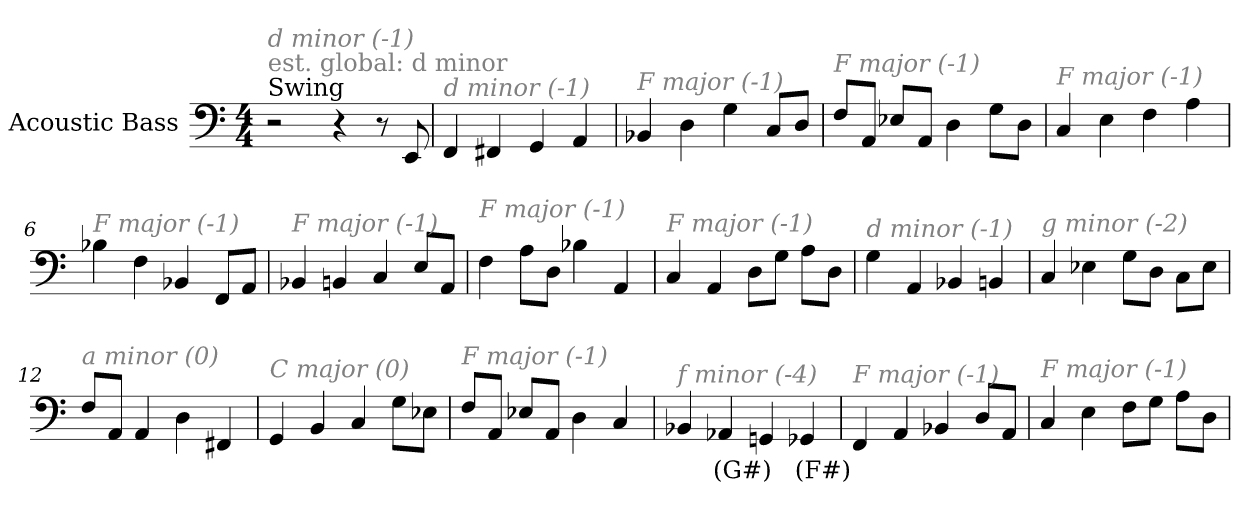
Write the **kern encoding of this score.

**kern	**text
*part1	*part1
*staff1	*staff1
*I"Acoustic Bass	*
*clefF4	*
*ITrd7c12	*
*k[]	*
*C:	*
*M4/4	*
*MM114	*
=1	=1
!LO:TX:a:t=Swing	!
!LO:TX:a:color=#808080:t=est. global&colon; d minor	!
!LO:TX:i:color=#808080:t=d minor (-1)	!
2r	.
4r	.
8r	.
8EEE	.
=2	=2
!LO:TX:i:color=#808080:t=d minor (-1)	!
4FFF	.
4FFF#X	.
4GGG	.
4AAA	.
=3	=3
!LO:TX:i:color=#808080:t=F major (-1)	!
4BBB-X	.
4DD	.
4GG	.
8CCL	.
8DDJ	.
=4	=4
!LO:TX:i:color=#808080:t=F major (-1)	!
8FFL	.
8AAAJ	.
8EE-XL	.
8AAAJ	.
4DD	.
8GGL	.
8DDJ	.
=5	=5
!LO:TX:i:color=#808080:t=F major (-1)	!
4CC	.
4EE	.
4FF	.
4AA	.
=6	=6
!LO:TX:i:color=#808080:t=F major (-1)	!
4BB-X	.
4FF	.
4BBB-X	.
8FFFL	.
8AAAJ	.
=7	=7
!LO:TX:i:color=#808080:t=F major (-1)	!
4BBB-X	.
4BBBn	.
4CC	.
8EEL	.
8AAAJ	.
=8	=8
!LO:TX:i:color=#808080:t=F major (-1)	!
4FF	.
8AAL	.
8DDJ	.
4BB-X	.
4AAA	.
=9	=9
!LO:TX:i:color=#808080:t=F major (-1)	!
4CC	.
4AAA	.
8DDL	.
8GGJ	.
8AAL	.
8DDJ	.
=10	=10
!LO:TX:i:color=#808080:t=d minor (-1)	!
4GG	.
4AAA	.
4BBB-X	.
4BBBn	.
=11	=11
!LO:TX:i:color=#808080:t=g minor (-2)	!
4CC	.
4EE-X	.
8GGL	.
8DDJ	.
8CCL	.
8EE-J	.
=12	=12
!LO:TX:i:color=#808080:t=a minor (0)	!
8FFL	.
8AAAJ	.
4AAA	.
4DD	.
4FFF#X	.
=13	=13
!LO:TX:i:color=#808080:t=C major (0)	!
4GGG	.
4BBB	.
4CC	.
8GGL	.
8EE-XJ	.
=14	=14
!LO:TX:i:color=#808080:t=F major (-1)	!
8FFL	.
8AAAJ	.
8EE-XL	.
8AAAJ	.
4DD	.
4CC	.
=15	=15
!LO:TX:i:color=#808080:t=f minor (-4)	!
4BBB-X	.
4AAA-Xi	(G#)
4GGGn	.
4GGG-Xi	(F#)
=16	=16
!LO:TX:i:color=#808080:t=F major (-1)	!
4FFF	.
4AAA	.
4BBB-X	.
8DDL	.
8AAAJ	.
=17	=17
!LO:TX:i:color=#808080:t=F major (-1)	!
4CC	.
4EE	.
8FFL	.
8GGJ	.
8AAL	.
8DDJ	.
=	=
*-	*-
